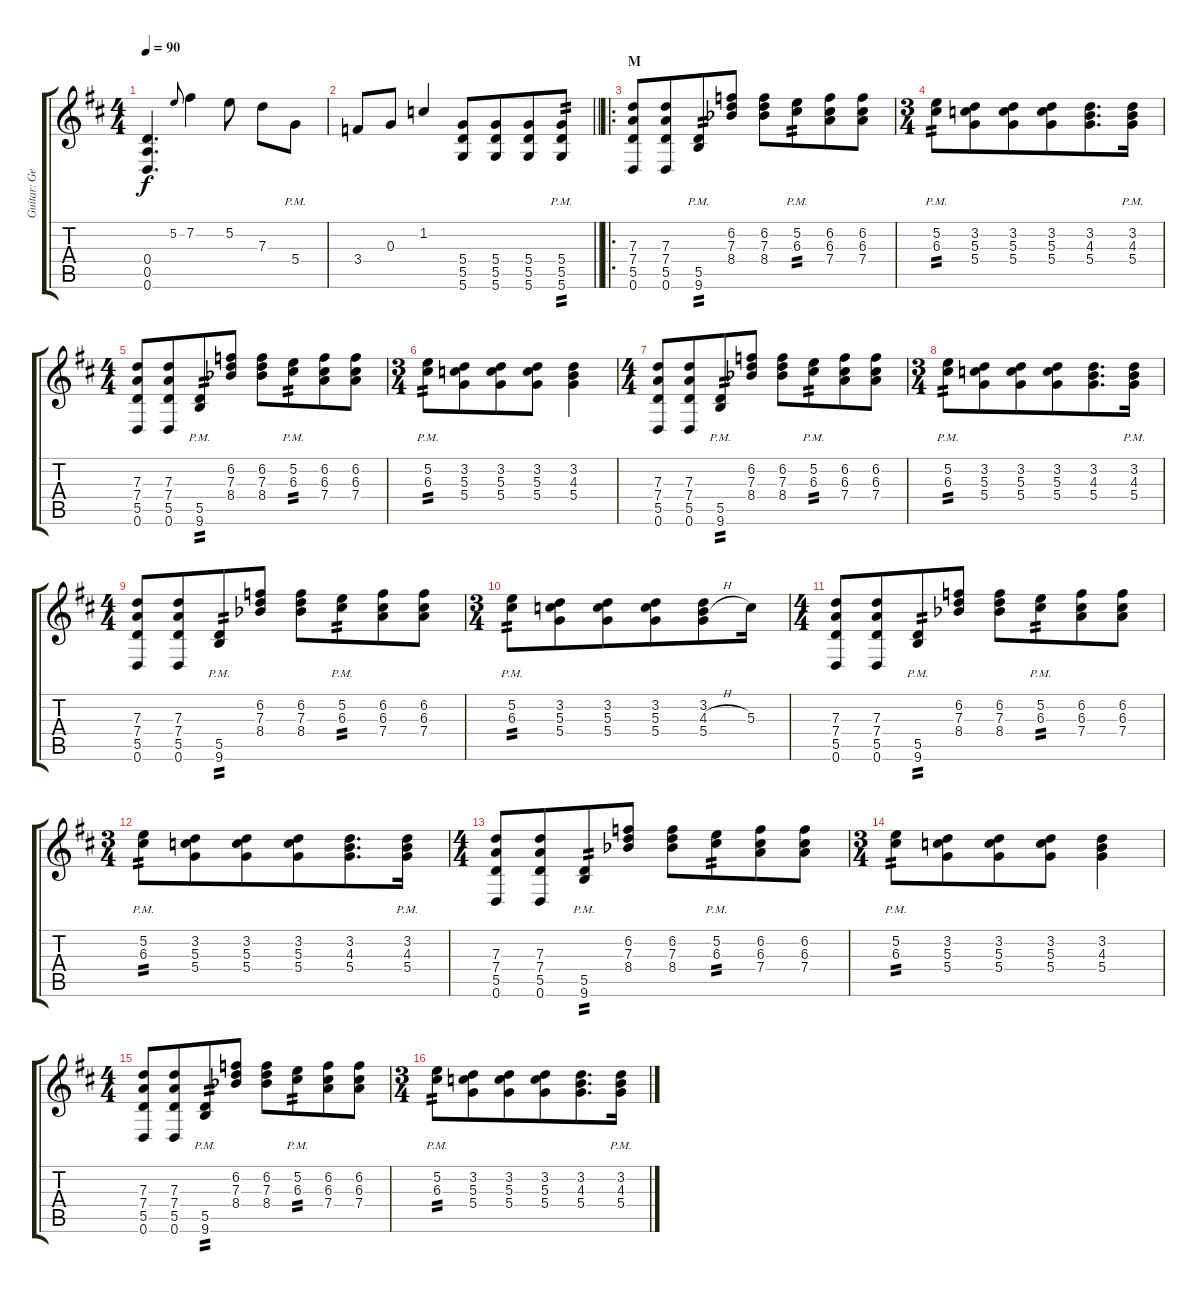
\track ("Guitar: George" "Guitar: Ge") {instrument distortionguitar}
\staff {score tabs}
\tuning (E4 B3 G3 D3 A2 D2) {hide}
\ts (4 4)
\tempo 90
\clef g2
\ks d
(0.4 0.5 0.6).4{d dy f} 5.2.8{gr onbeat} 7.2.4 5.2.8 7.3.8 5.4{pm}.8 |
\barLineRight lightlight
3.4.8 0.3.8{beam merge} 1.2.4 (5.4 5.5 5.6).8 (5.4 5.5 5.6).8{beam merge} (5.4 5.5 5.6).8 (5.4{pm} 5.5{pm} 5.6{pm}).8{tp 2} |
\ro
\section ("" "M")
(7.3 7.4 5.5 0.6).8 (7.3 7.4 5.5 0.6).8{beam merge} (5.5{pm} 9.6{pm}).8{tp 2} (6.2 7.3 8.4{acc b}).8 (6.2 7.3 8.4{acc b}).8 (5.2{pm} 6.3{pm}).8{tp 2 beam merge} (6.2 6.3 7.4).8 (6.2 6.3 7.4).8 |
\ts (3 4)
(5.2{pm} 6.3{pm}).8{tp 2 beam merge} (3.2 5.3 5.4).8{beam merge} (3.2 5.3 5.4).8{beam merge} (3.2 5.3 5.4).8{beam merge} (3.2 4.3 5.4).8{d} (3.2{pm} 4.3{pm} 5.4{pm}).16 |
\ts (4 4)
(7.3 7.4 5.5 0.6).8 (7.3 7.4 5.5 0.6).8{beam merge} (5.5{pm} 9.6{pm}).8{tp 2} (6.2 7.3 8.4{acc b}).8 (6.2 7.3 8.4{acc b}).8 (5.2{pm} 6.3{pm}).8{tp 2 beam merge} (6.2 6.3 7.4).8 (6.2 6.3 7.4).8 |
\ts (3 4)
(5.2{pm} 6.3{pm}).8{tp 2 beam merge} (3.2 5.3 5.4).8{beam merge} (3.2 5.3 5.4).8{beam merge} (3.2 5.3 5.4).8{beam merge} (3.2 4.3 5.4).4 |
\ts (4 4)
(7.3 7.4 5.5 0.6).8 (7.3 7.4 5.5 0.6).8{beam merge} (5.5{pm} 9.6{pm}).8{tp 2} (6.2 7.3 8.4{acc b}).8 (6.2 7.3 8.4{acc b}).8 (5.2{pm} 6.3{pm}).8{tp 2 beam merge} (6.2 6.3 7.4).8 (6.2 6.3 7.4).8 |
\ts (3 4)
(5.2{pm} 6.3{pm}).8{tp 2 beam merge} (3.2 5.3 5.4).8{beam merge} (3.2 5.3 5.4).8{beam merge} (3.2 5.3 5.4).8{beam merge} (3.2 4.3 5.4).8{d} (3.2{pm} 4.3{pm} 5.4{pm}).16 |
\ts (4 4)
(7.3 7.4 5.5 0.6).8 (7.3 7.4 5.5 0.6).8{beam merge} (5.5{pm} 9.6{pm}).8{tp 2} (6.2 7.3 8.4{acc b}).8 (6.2 7.3 8.4{acc b}).8 (5.2{pm} 6.3{pm}).8{tp 2 beam merge} (6.2 6.3 7.4).8 (6.2 6.3 7.4).8 |
\ts (3 4)
(5.2{pm} 6.3{pm}).8{tp 2 beam merge} (3.2 5.3 5.4).8{beam merge} (3.2 5.3 5.4).8{beam merge} (3.2 5.3 5.4).8{beam merge} (3.2 4.3{h} 5.4).8 5.3.16 |
\ts (4 4)
(7.3 7.4 5.5 0.6).8 (7.3 7.4 5.5 0.6).8{beam merge} (5.5{pm} 9.6{pm}).8{tp 2} (6.2 7.3 8.4{acc b}).8 (6.2 7.3 8.4{acc b}).8 (5.2{pm} 6.3{pm}).8{tp 2 beam merge} (6.2 6.3 7.4).8 (6.2 6.3 7.4).8 |
\ts (3 4)
(5.2{pm} 6.3{pm}).8{tp 2 beam merge} (3.2 5.3 5.4).8{beam merge} (3.2 5.3 5.4).8{beam merge} (3.2 5.3 5.4).8{beam merge} (3.2 4.3 5.4).8{d} (3.2{pm} 4.3{pm} 5.4{pm}).16 |
\ts (4 4)
(7.3 7.4 5.5 0.6).8 (7.3 7.4 5.5 0.6).8{beam merge} (5.5{pm} 9.6{pm}).8{tp 2} (6.2 7.3 8.4{acc b}).8 (6.2 7.3 8.4{acc b}).8 (5.2{pm} 6.3{pm}).8{tp 2 beam merge} (6.2 6.3 7.4).8 (6.2 6.3 7.4).8 |
\ts (3 4)
(5.2{pm} 6.3{pm}).8{tp 2 beam merge} (3.2 5.3 5.4).8{beam merge} (3.2 5.3 5.4).8{beam merge} (3.2 5.3 5.4).8{beam merge} (3.2 4.3 5.4).4 |
\ts (4 4)
(7.3 7.4 5.5 0.6).8 (7.3 7.4 5.5 0.6).8{beam merge} (5.5{pm} 9.6{pm}).8{tp 2} (6.2 7.3 8.4{acc b}).8 (6.2 7.3 8.4{acc b}).8 (5.2{pm} 6.3{pm}).8{tp 2 beam merge} (6.2 6.3 7.4).8 (6.2 6.3 7.4).8 |
\ts (3 4)
(5.2{pm} 6.3{pm}).8{tp 2 beam merge} (3.2 5.3 5.4).8{beam merge} (3.2 5.3 5.4).8{beam merge} (3.2 5.3 5.4).8{beam merge} (3.2 4.3 5.4).8{d} (3.2{pm} 4.3{pm} 5.4{pm}).16
